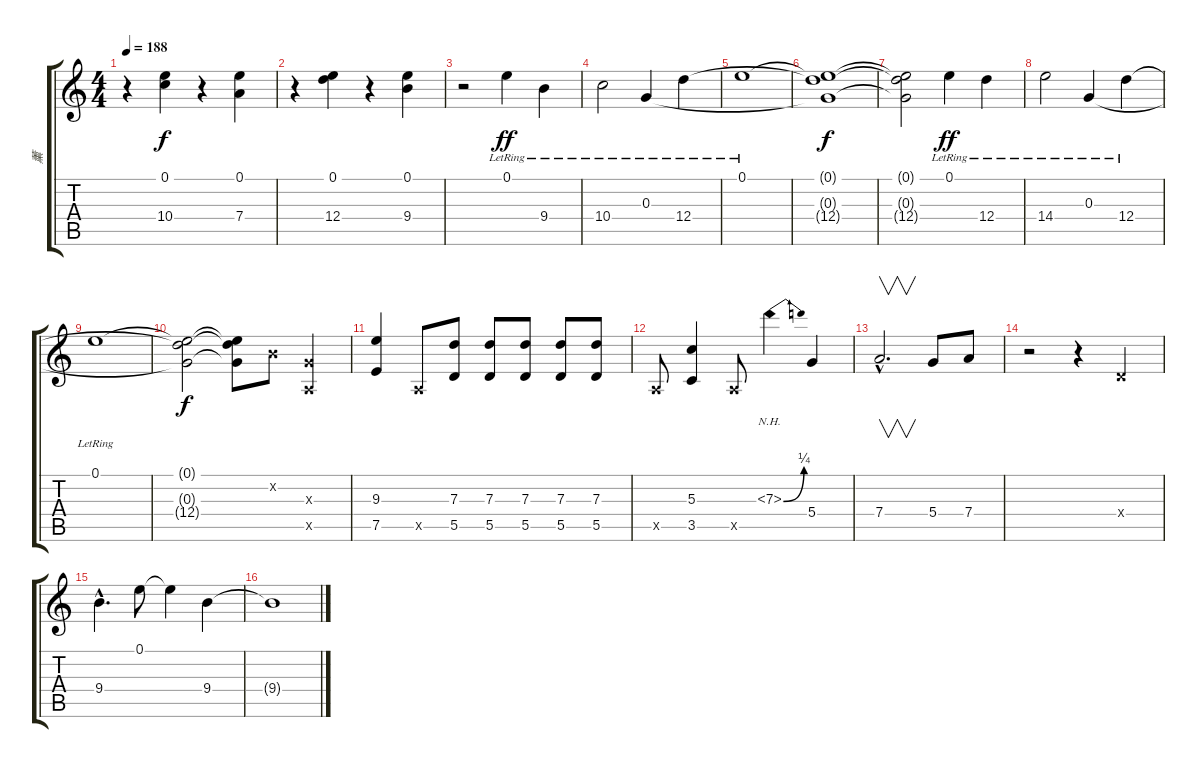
\track ("薰" "薰") {instrument overdrivenguitar}
\staff {score tabs}
\tuning (E4 B3 G3 D3 A2 E2) {hide}
\ts (4 4)
\tempo 188
\clef g2
\ks c
r.4{dy f} (0.1 10.4).4 r.4 (0.1 7.4).4 |
r.4 (0.1 12.4).4 r.4 (0.1 9.4).4 |
r.2{instrument harpsichord} 0.1{lr}.4{dy ff} 9.4{lr}.4 |
10.4{lr}.2 0.3{lr}.4 12.4{lr}.4 |
0.1{lr}.1 |
(0.1{t} 0.3{t} 12.4{t}).1{dy f} |
(0.1{t} 0.3{t} 12.4{t}).2 0.1{lr}.4{dy ff} 12.4{lr}.4 |
14.4{lr}.2 0.3{lr}.4 12.4{lr}.4 |
0.1{lr}.1 |
(0.1{t} 0.3{t} 12.4{t}).2{dy f} (0.1{t} 0.3{t} 12.4{t}).8 0.2{x}.8 (0.3{x} 0.5{x}).4{volume 15 instrument overdrivenguitar} |
(9.3 7.5).4 0.5{x}.8 (7.3 5.5).8 (7.3 5.5).8 (7.3 5.5).8 (7.3 5.5).8 (7.3 5.5).8 |
0.5{x}.8 (5.3 3.5).4 0.5{x}.8 7.3{be (bend 0 0 60 1) nh}.4 5.4.4 |
7.4{hac}.2{v d} 5.4.8 7.4.8 |
r.2 r.4 0.4{x}.4 |
9.4{hac}.4{d} 0.1.8 0.1{t}.4 9.4.4 |
9.4{t}.1
